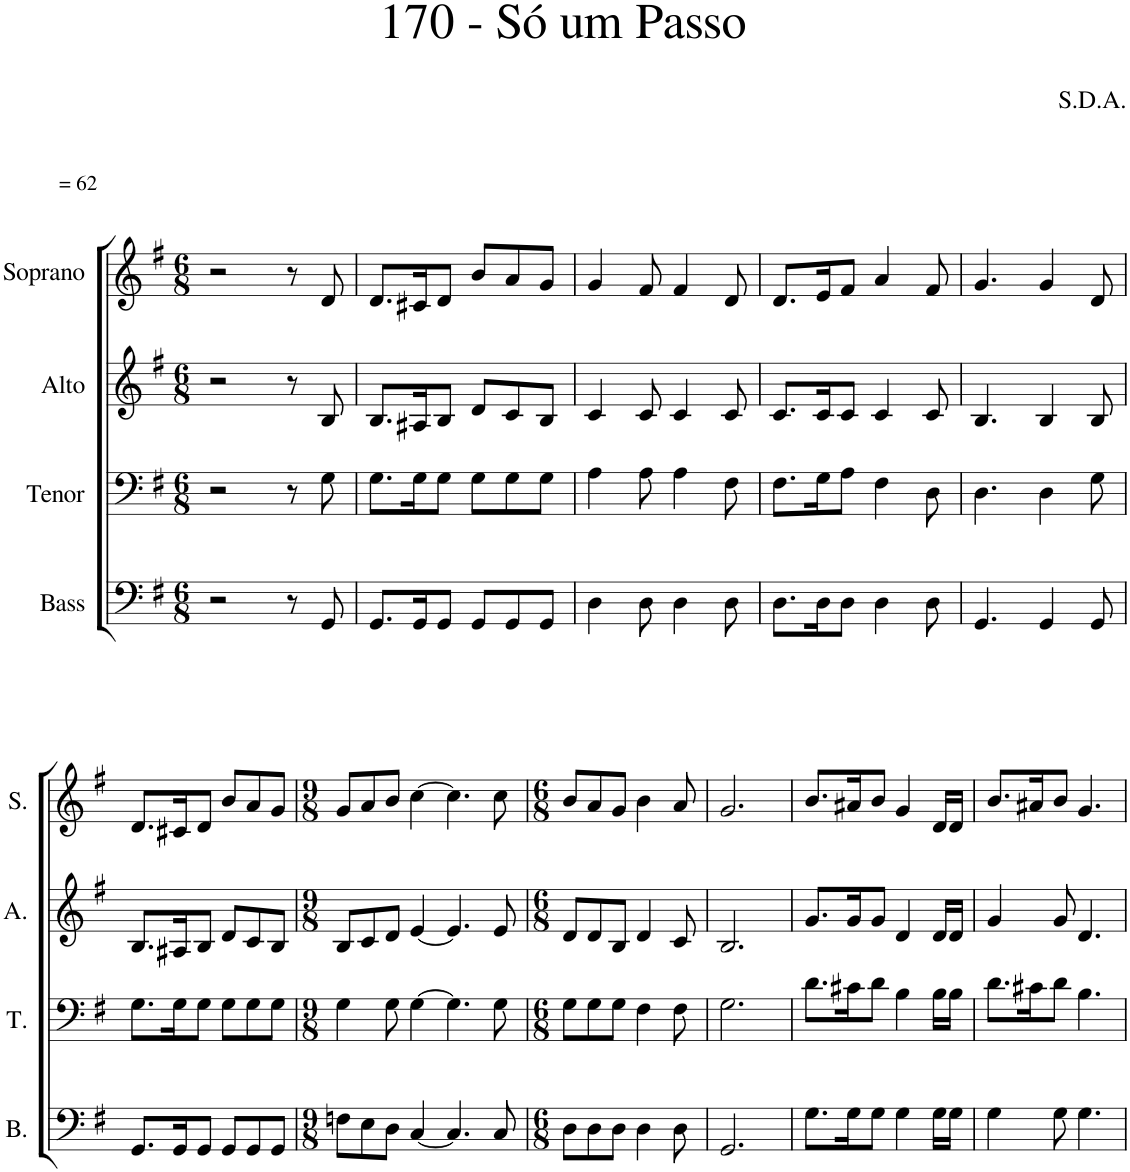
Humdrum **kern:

**kern	**kern	**kern	**kern
*part4	*part3	*part2	*part1
*staff4	*staff3	*staff2	*staff1
*I"Bass	*I"Tenor	*I"Alto	*I"Soprano
*I'B.	*I'T.	*I'A.	*I'S.
*clefF4	*clefF4	*clefG2	*clefG2
*k[f#]	*k[f#]	*k[f#]	*k[f#]
*M6/8	*M6/8	*M6/8	*M6/8
=1	=1	=1	=1
!	!	!	!LO:TX:a:t== 62
2r	2r	2r	2r
8r	8r	8r	8r
8GG/	8G\	8B/	8d/
=2	=2	=2	=2
8.GG/L	8.G\L	8.B/L	8.d/L
16GG/K	16G\K	16A#X/K	16c#X/K
8GG/J	8G\J	8B/J	8d/J
8GG/L	8G\L	8d/L	8b/L
8GG/	8G\	8c/	8a/
8GG/J	8G\J	8B/J	8g/J
=3	=3	=3	=3
4D\	4A\	4c/	4g/
8D\	8A\	8c/	8f#/
4D\	4A\	4c/	4f#/
8D\	8F#\	8c/	8d/
=4	=4	=4	=4
8.D\L	8.F#\L	8.c/L	8.d/L
16D\K	16G\K	16c/K	16e/K
8D\J	8A\J	8c/J	8f#/J
4D\	4F#\	4c/	4a/
8D\	8D\	8c/	8f#/
=5	=5	=5	=5
4.GG/	4.D\	4.B/	4.g/
4GG/	4D\	4B/	4g/
8GG/	8G\	8B/	8d/
!!LO:LB:g=z
=6	=6	=6	=6
8.GG/L	8.G\L	8.B/L	8.d/L
16GG/K	16G\K	16A#X/K	16c#X/K
8GG/J	8G\J	8B/J	8d/J
8GG/L	8G\L	8d/L	8b/L
8GG/	8G\	8c/	8a/
8GG/J	8G\J	8B/J	8g/J
=7	=7	=7	=7
*M9/8	*M9/8	*M9/8	*M9/8
8Fn\L	4G\	8B/L	8g/L
8E\	.	8c/	8a/
8D\J	8G\	8d/J	8b/J
[4C/	[4G\	[4e/	[4cc\
4.C/]	4.G\]	4.e/]	4.cc\]
8C/	8G\	8e/	8cc\
=8	=8	=8	=8
*M6/8	*M6/8	*M6/8	*M6/8
8D\L	8G\L	8d/L	8b/L
8D\	8G\	8d/	8a/
8D\J	8G\J	8B/J	8g/J
4D\	4F#\	4d/	4b\
8D\	8F#\	8c/	8a/
=9	=9	=9	=9
2.GG/	2.G\	2.B/	2.g/
=10	=10	=10	=10
8.G\L	8.d\L	8.g/L	8.b/L
16G\K	16c#X\K	16g/K	16a#X/K
8G\J	8d\J	8g/J	8b/J
4G\	4B\	4d/	4g/
16G\LL	16B\LL	16d/LL	16d/LL
16G\JJ	16B\JJ	16d/JJ	16d/JJ
=11	=11	=11	=11
4G\	8.d\L	4g/	8.b/L
.	16c#X\K	.	16a#X/K
8G\	8d\J	8g/	8b/J
4.G\	4.B\	4.d/	4.g/
=	=	=	=
*-	*-	*-	*-
